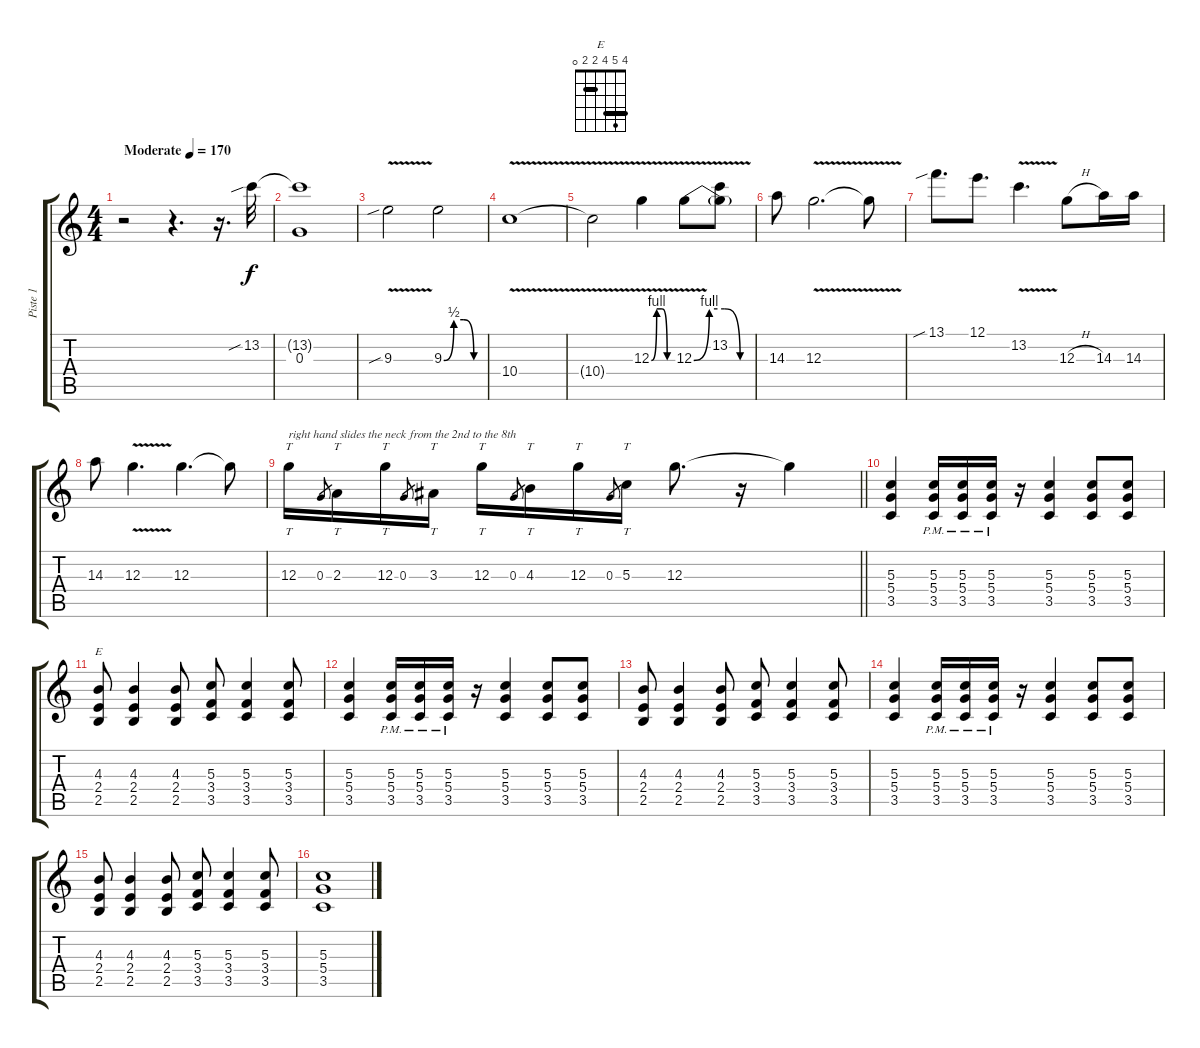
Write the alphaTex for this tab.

\track ("Piste 1" "Piste 1") {instrument overdrivenguitar}
\staff {score tabs}
\tuning (E4 B3 G3 D3 A2 E2) {hide}
\chord ("E" 4 5 4 2 2 0) {barre (2 4)}
\ts (4 4)
\tempo (170 "Moderate")
\clef g2
\ks c
r.2{dy f instrument overdrivenguitar} r.4{d} r.16{d} 13.2{sib}.32 |
(13.2{t} 0.3).1 |
9.3{v sib}.2 9.3{be (custom 0 0 15 2 30 2 45 0 60 0)}.2 |
10.4{v}.1 |
10.4{t}.2 12.3{be (custom 0 0 15 4 30 4 45 0 60 0) v}.4 12.3{be (custom 0 0 15 4 30 4 45 0 60 0) v}.8 (13.2 12.3{t}).8 |
14.3.8 12.3{v}.2{d} 12.3{t}.8 |
13.1{sib}.8{d} 12.1.8{d} 13.2{v}.4{d} 12.3{h}.8 14.3.16 14.3.16 |
14.3.8 12.3{v}.4{d} 12.3.4{d} 12.3{t}.8 |
\barLineRight lightlight
12.3.16{tt txt "right hand slides the neck from the 2nd to the 8th"} 0.3.8{gr} 2.3.16{tt} 12.3.16{tt} 0.3.8{gr} 3.3.16{tt} 12.3.16{tt} 0.3.8{gr} 4.3.16{tt} 12.3.16{tt} 0.3.8{gr} 5.3.16{tt} 12.3.8{d} r.16 12.3{t}.4 |
(5.3 5.4 3.5).4 (5.3{pm} 5.4{pm} 3.5{pm}).16 (5.3{pm} 5.4{pm} 3.5{pm}).16 (5.3{pm} 5.4{pm} 3.5).16 r.16 (5.3 5.4 3.5).4 (5.3 5.4 3.5).8 (5.3 5.4 3.5).8 |
(4.3 2.4 2.5).8{ch "E"} (4.3 2.4 2.5).4 (4.3 2.4 2.5).8 (5.3 3.4 3.5).8 (5.3 3.4 3.5).4 (5.3 3.4 3.5).8 |
(5.3 5.4 3.5).4 (5.3{pm} 5.4{pm} 3.5{pm}).16 (5.3{pm} 5.4{pm} 3.5{pm}).16 (5.3{pm} 5.4{pm} 3.5).16 r.16 (5.3 5.4 3.5).4 (5.3 5.4 3.5).8 (5.3 5.4 3.5).8 |
(4.3 2.4 2.5).8 (4.3 2.4 2.5).4 (4.3 2.4 2.5).8 (5.3 3.4 3.5).8 (5.3 3.4 3.5).4 (5.3 3.4 3.5).8 |
(5.3 5.4 3.5).4 (5.3{pm} 5.4{pm} 3.5{pm}).16 (5.3{pm} 5.4{pm} 3.5{pm}).16 (5.3{pm} 5.4{pm} 3.5).16 r.16 (5.3 5.4 3.5).4 (5.3 5.4 3.5).8 (5.3 5.4 3.5).8 |
(4.3 2.4 2.5).8 (4.3 2.4 2.5).4 (4.3 2.4 2.5).8 (5.3 3.4 3.5).8 (5.3 3.4 3.5).4 (5.3 3.4 3.5).8 |
(5.3 5.4 3.5).1
